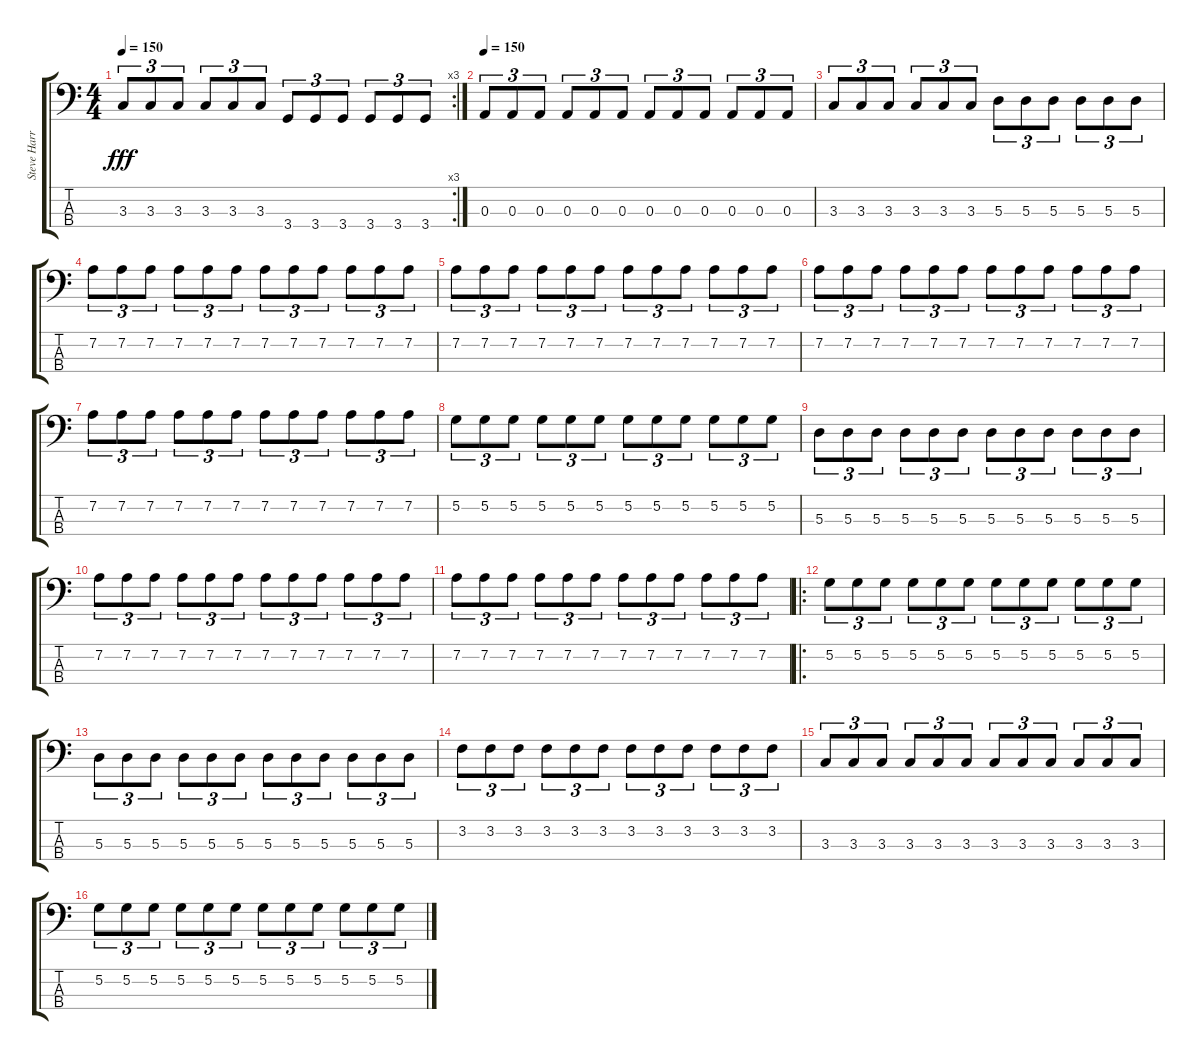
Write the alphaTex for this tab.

\track ("Steve Harris" "Steve Harr") {instrument electricbassfinger}
\staff {score tabs}
\tuning (G2 D2 A1 E1) {hide}
\rc 3
\ts (4 4)
\tempo 150
\clef f4
\ks c
3.3.8{tu (3 2) dy fff} 3.3.8{tu (3 2)} 3.3.8{tu (3 2)} 3.3.8{tu (3 2)} 3.3.8{tu (3 2)} 3.3.8{tu (3 2)} 3.4.8{tu (3 2)} 3.4.8{tu (3 2)} 3.4.8{tu (3 2)} 3.4.8{tu (3 2)} 3.4.8{tu (3 2)} 3.4.8{tu (3 2)} |
\tempo 150
0.3.8{tu (3 2)} 0.3.8{tu (3 2)} 0.3.8{tu (3 2)} 0.3.8{tu (3 2)} 0.3.8{tu (3 2)} 0.3.8{tu (3 2)} 0.3.8{tu (3 2)} 0.3.8{tu (3 2)} 0.3.8{tu (3 2)} 0.3.8{tu (3 2)} 0.3.8{tu (3 2)} 0.3.8{tu (3 2)} |
3.3.8{tu (3 2)} 3.3.8{tu (3 2)} 3.3.8{tu (3 2)} 3.3.8{tu (3 2)} 3.3.8{tu (3 2)} 3.3.8{tu (3 2)} 5.3.8{tu (3 2)} 5.3.8{tu (3 2)} 5.3.8{tu (3 2)} 5.3.8{tu (3 2)} 5.3.8{tu (3 2)} 5.3.8{tu (3 2)} |
7.2.8{tu (3 2)} 7.2.8{tu (3 2)} 7.2.8{tu (3 2)} 7.2.8{tu (3 2)} 7.2.8{tu (3 2)} 7.2.8{tu (3 2)} 7.2.8{tu (3 2)} 7.2.8{tu (3 2)} 7.2.8{tu (3 2)} 7.2.8{tu (3 2)} 7.2.8{tu (3 2)} 7.2.8{tu (3 2)} |
7.2.8{tu (3 2)} 7.2.8{tu (3 2)} 7.2.8{tu (3 2)} 7.2.8{tu (3 2)} 7.2.8{tu (3 2)} 7.2.8{tu (3 2)} 7.2.8{tu (3 2)} 7.2.8{tu (3 2)} 7.2.8{tu (3 2)} 7.2.8{tu (3 2)} 7.2.8{tu (3 2)} 7.2.8{tu (3 2)} |
7.2.8{tu (3 2)} 7.2.8{tu (3 2)} 7.2.8{tu (3 2)} 7.2.8{tu (3 2)} 7.2.8{tu (3 2)} 7.2.8{tu (3 2)} 7.2.8{tu (3 2)} 7.2.8{tu (3 2)} 7.2.8{tu (3 2)} 7.2.8{tu (3 2)} 7.2.8{tu (3 2)} 7.2.8{tu (3 2)} |
7.2.8{tu (3 2)} 7.2.8{tu (3 2)} 7.2.8{tu (3 2)} 7.2.8{tu (3 2)} 7.2.8{tu (3 2)} 7.2.8{tu (3 2)} 7.2.8{tu (3 2)} 7.2.8{tu (3 2)} 7.2.8{tu (3 2)} 7.2.8{tu (3 2)} 7.2.8{tu (3 2)} 7.2.8{tu (3 2)} |
5.2.8{tu (3 2)} 5.2.8{tu (3 2)} 5.2.8{tu (3 2)} 5.2.8{tu (3 2)} 5.2.8{tu (3 2)} 5.2.8{tu (3 2)} 5.2.8{tu (3 2)} 5.2.8{tu (3 2)} 5.2.8{tu (3 2)} 5.2.8{tu (3 2)} 5.2.8{tu (3 2)} 5.2.8{tu (3 2)} |
5.3.8{tu (3 2)} 5.3.8{tu (3 2)} 5.3.8{tu (3 2)} 5.3.8{tu (3 2)} 5.3.8{tu (3 2)} 5.3.8{tu (3 2)} 5.3.8{tu (3 2)} 5.3.8{tu (3 2)} 5.3.8{tu (3 2)} 5.3.8{tu (3 2)} 5.3.8{tu (3 2)} 5.3.8{tu (3 2)} |
7.2.8{tu (3 2)} 7.2.8{tu (3 2)} 7.2.8{tu (3 2)} 7.2.8{tu (3 2)} 7.2.8{tu (3 2)} 7.2.8{tu (3 2)} 7.2.8{tu (3 2)} 7.2.8{tu (3 2)} 7.2.8{tu (3 2)} 7.2.8{tu (3 2)} 7.2.8{tu (3 2)} 7.2.8{tu (3 2)} |
7.2.8{tu (3 2)} 7.2.8{tu (3 2)} 7.2.8{tu (3 2)} 7.2.8{tu (3 2)} 7.2.8{tu (3 2)} 7.2.8{tu (3 2)} 7.2.8{tu (3 2)} 7.2.8{tu (3 2)} 7.2.8{tu (3 2)} 7.2.8{tu (3 2)} 7.2.8{tu (3 2)} 7.2.8{tu (3 2)} |
\ro
5.2.8{tu (3 2)} 5.2.8{tu (3 2)} 5.2.8{tu (3 2)} 5.2.8{tu (3 2)} 5.2.8{tu (3 2)} 5.2.8{tu (3 2)} 5.2.8{tu (3 2)} 5.2.8{tu (3 2)} 5.2.8{tu (3 2)} 5.2.8{tu (3 2)} 5.2.8{tu (3 2)} 5.2.8{tu (3 2)} |
5.3.8{tu (3 2)} 5.3.8{tu (3 2)} 5.3.8{tu (3 2)} 5.3.8{tu (3 2)} 5.3.8{tu (3 2)} 5.3.8{tu (3 2)} 5.3.8{tu (3 2)} 5.3.8{tu (3 2)} 5.3.8{tu (3 2)} 5.3.8{tu (3 2)} 5.3.8{tu (3 2)} 5.3.8{tu (3 2)} |
3.2.8{tu (3 2)} 3.2.8{tu (3 2)} 3.2.8{tu (3 2)} 3.2.8{tu (3 2)} 3.2.8{tu (3 2)} 3.2.8{tu (3 2)} 3.2.8{tu (3 2)} 3.2.8{tu (3 2)} 3.2.8{tu (3 2)} 3.2.8{tu (3 2)} 3.2.8{tu (3 2)} 3.2.8{tu (3 2)} |
3.3.8{tu (3 2)} 3.3.8{tu (3 2)} 3.3.8{tu (3 2)} 3.3.8{tu (3 2)} 3.3.8{tu (3 2)} 3.3.8{tu (3 2)} 3.3.8{tu (3 2)} 3.3.8{tu (3 2)} 3.3.8{tu (3 2)} 3.3.8{tu (3 2)} 3.3.8{tu (3 2)} 3.3.8{tu (3 2)} |
5.2.8{tu (3 2)} 5.2.8{tu (3 2)} 5.2.8{tu (3 2)} 5.2.8{tu (3 2)} 5.2.8{tu (3 2)} 5.2.8{tu (3 2)} 5.2.8{tu (3 2)} 5.2.8{tu (3 2)} 5.2.8{tu (3 2)} 5.2.8{tu (3 2)} 5.2.8{tu (3 2)} 5.2.8{tu (3 2)}
